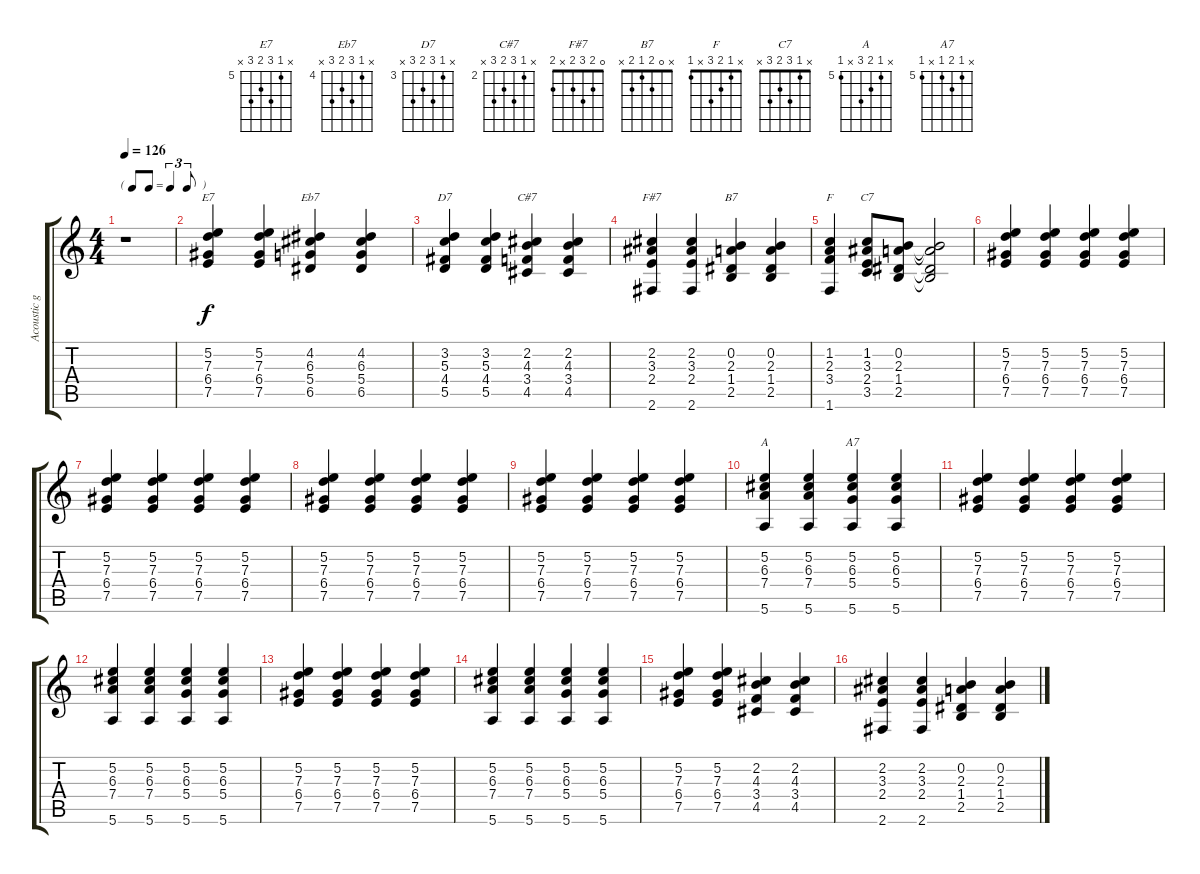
\track ("Acoustic gtr." "Acoustic g") {instrument acousticguitarsteel}
\staff {score tabs}
\tuning (E4 B3 G3 D3 A2 E2) {hide}
\chord ("E7" x 5 7 6 7 x) {firstfret 5}
\chord ("Eb7" x 4 6 5 6 x) {firstfret 4}
\chord ("D7" x 3 5 4 5 x) {firstfret 3}
\chord ("C#7" x 2 4 3 4 x) {firstfret 2}
\chord ("F#7" 0 2 3 2 x 2)
\chord ("B7" x 0 2 1 2 x)
\chord ("F" x 1 2 3 x 1)
\chord ("C7" x 1 3 2 3 x)
\chord ("A" x 5 6 7 x 5) {firstfret 5}
\chord ("A7" x 5 6 5 x 5) {firstfret 5}
\ts (4 4)
\tf triplet8th
\tempo 126
\clef g2
\ks c
r.1{dy f instrument acousticguitarsteel} |
(5.2 7.3 6.4 7.5).4{ch "E7"} (5.2 7.3 6.4 7.5).4 (4.2 6.3 5.4 6.5).4{ch "Eb7"} (4.2 6.3 5.4 6.5).4 |
(3.2 5.3 4.4 5.5).4{ch "D7"} (3.2 5.3 4.4 5.5).4 (2.2 4.3 3.4 4.5).4{ch "C#7"} (2.2 4.3 3.4 4.5).4 |
(2.2 3.3 2.4 2.6).4{ch "F#7"} (2.2 3.3 2.4 2.6).4 (0.2 2.3 1.4 2.5).4{ch "B7"} (0.2 2.3 1.4 2.5).4 |
(1.2 2.3 3.4 1.6).4{ch "F"} (1.2 3.3 2.4 3.5).8{ch "C7"} (0.2 2.3 1.4 2.5).8 (0.2{t} 2.3{t} 1.4{t} 2.5{t}).2 |
(5.2 7.3 6.4 7.5).4 (5.2 7.3 6.4 7.5).4 (5.2 7.3 6.4 7.5).4 (5.2 7.3 6.4 7.5).4 |
(5.2 7.3 6.4 7.5).4 (5.2 7.3 6.4 7.5).4 (5.2 7.3 6.4 7.5).4 (5.2 7.3 6.4 7.5).4 |
(5.2 7.3 6.4 7.5).4 (5.2 7.3 6.4 7.5).4 (5.2 7.3 6.4 7.5).4 (5.2 7.3 6.4 7.5).4 |
(5.2 7.3 6.4 7.5).4 (5.2 7.3 6.4 7.5).4 (5.2 7.3 6.4 7.5).4 (5.2 7.3 6.4 7.5).4 |
(5.2 6.3 7.4 5.6).4{ch "A"} (5.2 6.3 7.4 5.6).4 (5.2 6.3 5.4 5.6).4{ch "A7"} (5.2 6.3 5.4 5.6).4 |
(5.2 7.3 6.4 7.5).4 (5.2 7.3 6.4 7.5).4 (5.2 7.3 6.4 7.5).4 (5.2 7.3 6.4 7.5).4 |
(5.2 6.3 7.4 5.6).4 (5.2 6.3 7.4 5.6).4 (5.2 6.3 5.4 5.6).4 (5.2 6.3 5.4 5.6).4 |
(5.2 7.3 6.4 7.5).4 (5.2 7.3 6.4 7.5).4 (5.2 7.3 6.4 7.5).4 (5.2 7.3 6.4 7.5).4 |
(5.2 6.3 7.4 5.6).4 (5.2 6.3 7.4 5.6).4 (5.2 6.3 5.4 5.6).4 (5.2 6.3 5.4 5.6).4 |
(5.2 7.3 6.4 7.5).4 (5.2 7.3 6.4 7.5).4 (2.2 4.3 3.4 4.5).4 (2.2 4.3 3.4 4.5).4 |
(2.2 3.3 2.4 2.6).4 (2.2 3.3 2.4 2.6).4 (0.2 2.3 1.4 2.5).4 (0.2 2.3 1.4 2.5).4
